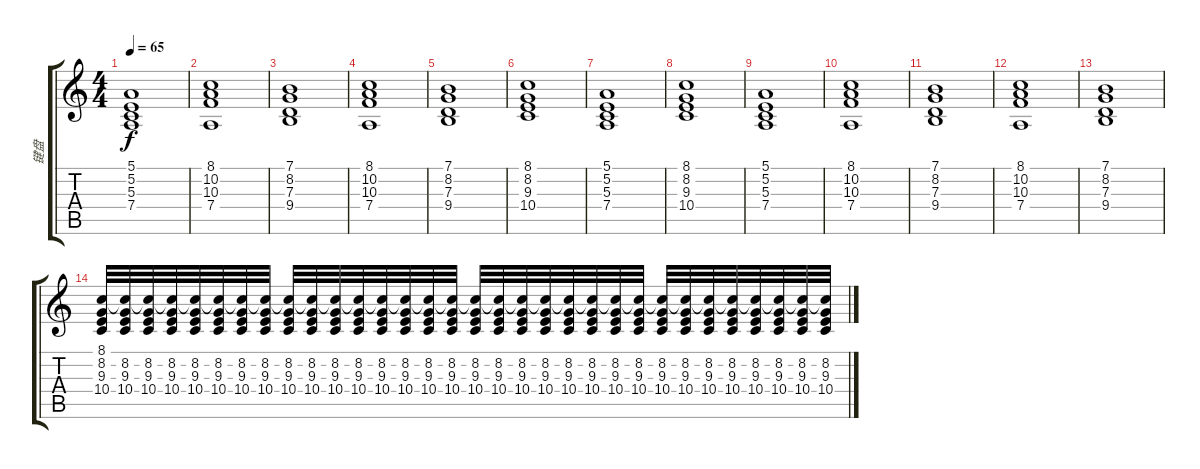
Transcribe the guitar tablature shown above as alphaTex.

\track ("键盘" "键盘") {instrument synthstrings1}
\staff {score tabs}
\tuning (E4 B3 G3 D3 A2 E2) {hide}
\ts (4 4)
\tempo 65
\clef g2
\ks c
(5.1 5.2 5.3 7.4).1{dy f} |
(8.1 10.2 10.3 7.4).1 |
(7.1 8.2 7.3 9.4).1 |
(8.1 10.2 10.3 7.4).1 |
(7.1 8.2 7.3 9.4).1 |
(8.1 8.2 9.3 10.4).1 |
(5.1 5.2 5.3 7.4).1 |
(8.1 8.2 9.3 10.4).1 |
(5.1 5.2 5.3 7.4).1 |
(8.1 10.2 10.3 7.4).1 |
(7.1 8.2 7.3 9.4).1 |
(8.1 10.2 10.3 7.4).1 |
(7.1 8.2 7.3 9.4).1 |
(8.1 8.2 9.3 10.4).32{volume 10} (8.1{t} 8.2 9.3 10.4).32 (8.1{t} 8.2 9.3 10.4).32 (8.1{t} 8.2 9.3 10.4).32 (8.1{t} 8.2 9.3 10.4).32{volume 9} (8.1{t} 8.2 9.3 10.4).32 (8.1{t} 8.2 9.3 10.4).32 (8.1{t} 8.2 9.3 10.4).32 (8.1{t} 8.2 9.3 10.4).32{volume 8} (8.1{t} 8.2 9.3 10.4).32 (8.1{t} 8.2 9.3 10.4).32 (8.1{t} 8.2 9.3 10.4).32 (8.1{t} 8.2 9.3 10.4).32{volume 7} (8.1{t} 8.2 9.3 10.4).32 (8.1{t} 8.2 9.3 10.4).32 (8.1{t} 8.2 9.3 10.4).32 (8.1{t} 8.2 9.3 10.4).32{volume 6} (8.1{t} 8.2 9.3 10.4).32 (8.1{t} 8.2 9.3 10.4).32 (8.1{t} 8.2 9.3 10.4).32{volume 5} (8.1{t} 8.2 9.3 10.4).32 (8.1{t} 8.2 9.3 10.4).32 (8.1{t} 8.2 9.3 10.4).32 (8.1{t} 8.2 9.3 10.4).32 (8.1{t} 8.2 9.3 10.4).32{volume 5} (8.1{t} 8.2 9.3 10.4).32 (8.1{t} 8.2 9.3 10.4).32 (8.1{t} 8.2 9.3 10.4).32{volume 4} (8.1{t} 8.2 9.3 10.4).32{volume 3} (8.1{t} 8.2 9.3 10.4).32{volume 2} (8.1{t} 8.2 9.3 10.4).32{volume 1} (8.1{t} 8.2 9.3 10.4).32{volume 1}
